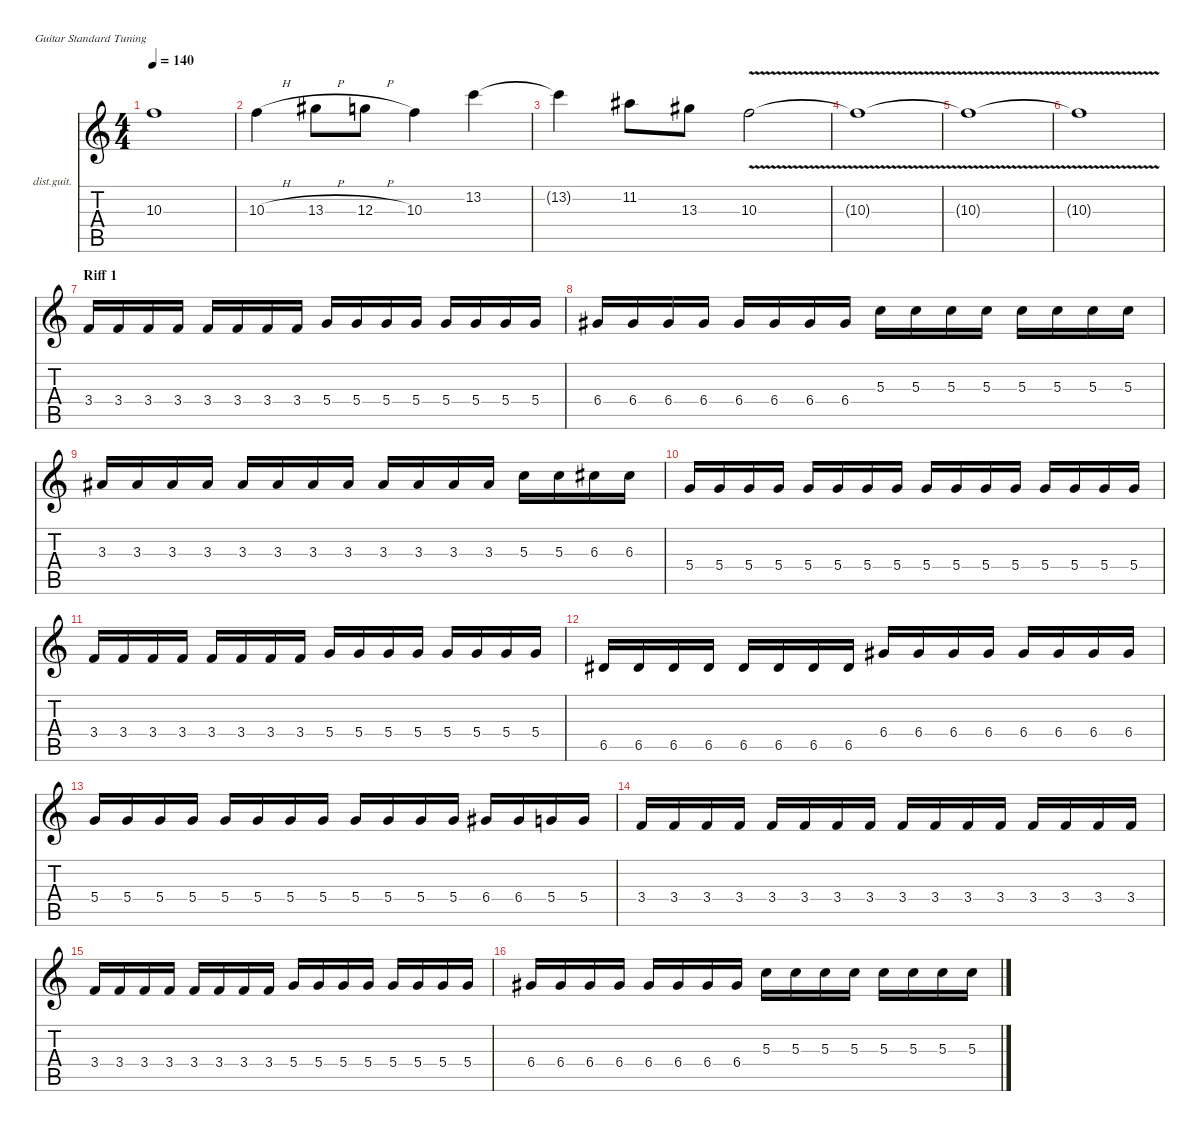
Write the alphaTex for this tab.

\defaultSystemsLayout 4
\hideDynamics
\bracketExtendMode nobrackets
\firstSystemTrackNameOrientation horizontal
\otherSystemsTrackNameOrientation horizontal
\track ("Distortion Guitar" "dist.guit.") {solo instrument distortionguitar}
\staff {score tabs}
\tuning (E4 B3 G3 D3 A2 E2)
\ts (4 4)
\tempo 140
\clef g2
\ks c
10.3{t}.1{dy mf} |
10.3{h}.4 13.3{h acc #}.8 12.3{h}.8 10.3.4 13.2.4 |
13.2{t}.4 11.2{acc #}.8 13.3{acc #}.8 10.3{v}.2 |
10.3{v t}.1{dy f} |
10.3{v t}.1 |
10.3{t}.1 |
\section ("" "Riff 1")
3.4.16{dy mf} 3.4.16 3.4.16 3.4.16 3.4.16 3.4.16 3.4.16 3.4.16 5.4.16 5.4.16 5.4.16 5.4.16 5.4.16 5.4.16 5.4.16 5.4.16 |
6.4{acc #}.16 6.4{acc #}.16 6.4{acc #}.16 6.4{acc #}.16 6.4{acc #}.16 6.4{acc #}.16 6.4{acc #}.16 6.4{acc #}.16 5.3.16 5.3.16 5.3.16 5.3.16 5.3.16 5.3.16 5.3.16 5.3.16 |
3.3{acc #}.16 3.3{acc #}.16 3.3{acc #}.16 3.3{acc #}.16 3.3{acc #}.16 3.3{acc #}.16 3.3{acc #}.16 3.3{acc #}.16 3.3{acc #}.16 3.3{acc #}.16 3.3{acc #}.16 3.3{acc #}.16 5.3.16 5.3.16 6.3{acc #}.16 6.3{acc #}.16 |
5.4.16 5.4.16 5.4.16 5.4.16 5.4.16 5.4.16 5.4.16 5.4.16 5.4.16 5.4.16 5.4.16 5.4.16 5.4.16 5.4.16 5.4.16 5.4.16 |
3.4.16 3.4.16 3.4.16 3.4.16 3.4.16 3.4.16 3.4.16 3.4.16 5.4.16 5.4.16 5.4.16 5.4.16 5.4.16 5.4.16 5.4.16 5.4.16 |
6.5{acc #}.16 6.5{acc #}.16 6.5{acc #}.16 6.5{acc #}.16 6.5{acc #}.16 6.5{acc #}.16 6.5{acc #}.16 6.5{acc #}.16 6.4{acc #}.16 6.4{acc #}.16 6.4{acc #}.16 6.4{acc #}.16 6.4{acc #}.16 6.4{acc #}.16 6.4{acc #}.16 6.4{acc #}.16 |
5.4.16 5.4.16 5.4.16 5.4.16 5.4.16 5.4.16 5.4.16 5.4.16 5.4.16 5.4.16 5.4.16 5.4.16 6.4{acc #}.16 6.4{acc #}.16 5.4.16 5.4.16 |
3.4.16 3.4.16 3.4.16 3.4.16 3.4.16 3.4.16 3.4.16 3.4.16 3.4.16 3.4.16 3.4.16 3.4.16 3.4.16 3.4.16 3.4.16 3.4.16 |
3.4.16 3.4.16 3.4.16 3.4.16 3.4.16 3.4.16 3.4.16 3.4.16 5.4.16 5.4.16 5.4.16 5.4.16 5.4.16 5.4.16 5.4.16 5.4.16 |
6.4{acc #}.16 6.4{acc #}.16 6.4{acc #}.16 6.4{acc #}.16 6.4{acc #}.16 6.4{acc #}.16 6.4{acc #}.16 6.4{acc #}.16 5.3.16 5.3.16 5.3.16 5.3.16 5.3.16 5.3.16 5.3.16 5.3.16
